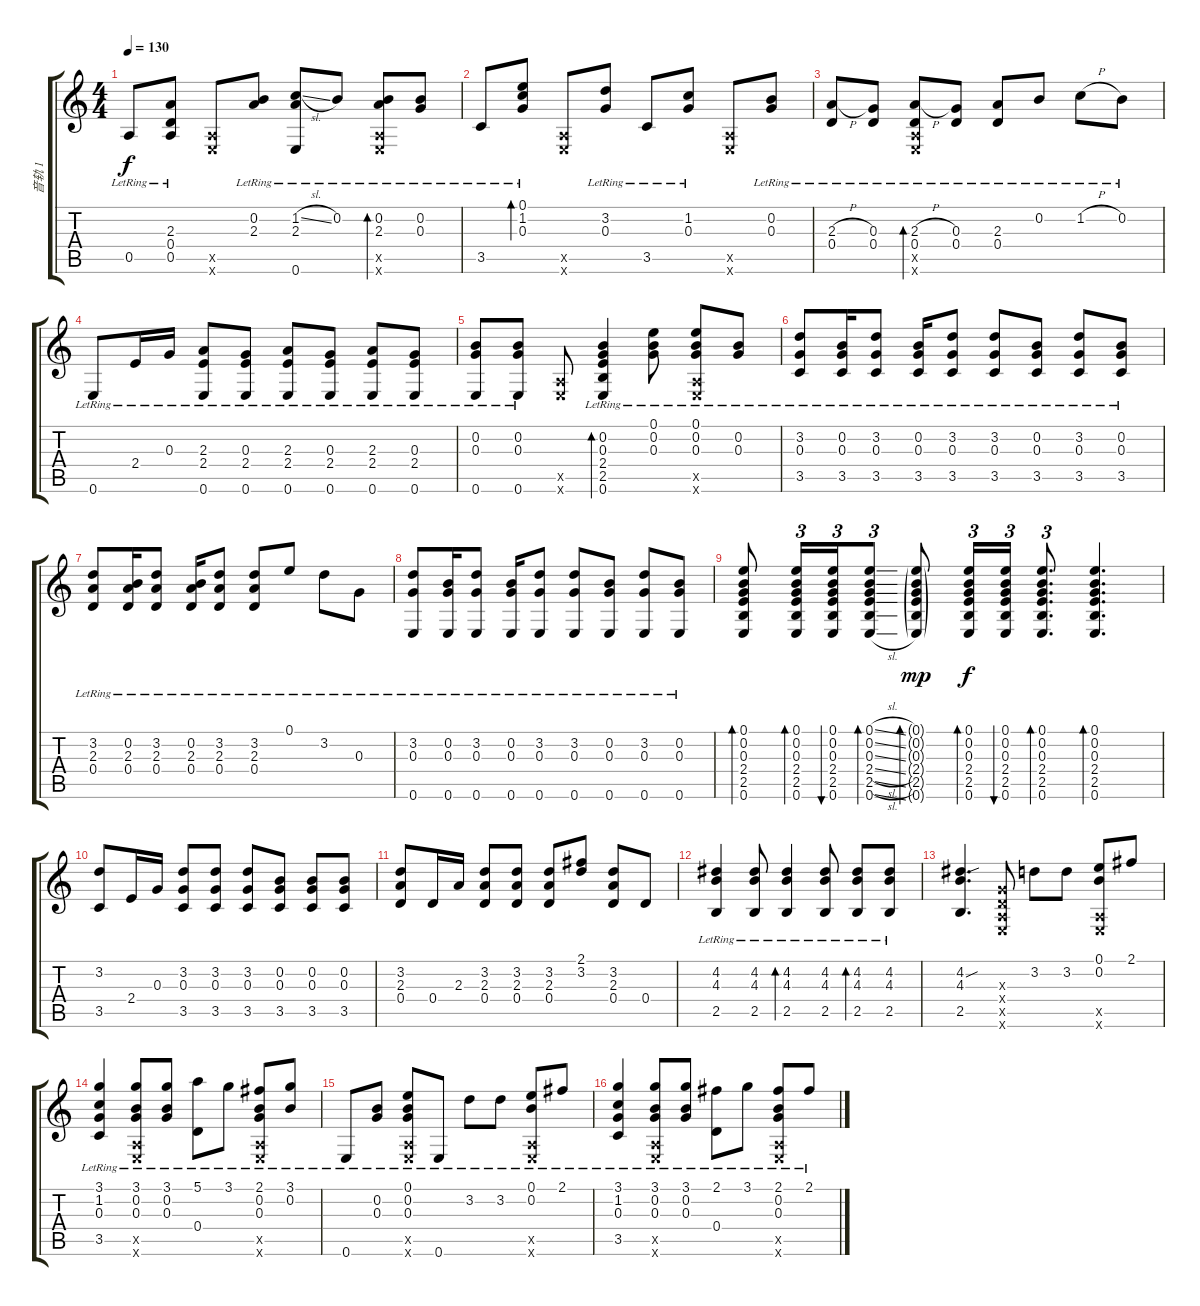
\track ("音轨 1" "音轨 1") {instrument acousticguitarsteel}
\staff {score tabs}
\tuning (E4 B3 G3 D3 A2 E2) {hide}
\ts (4 4)
\tempo 130
\clef g2
\ks c
0.5{lr}.8{dy f} (2.3{lr} 0.4{lr} 0.5{lr}).8 (0.5{x} 0.6{x}).8 (0.2{lr} 2.3{lr}).8 (1.2{sl lr} 2.3{lr} 0.6{lr}).8 0.2{lr}.8 (0.2{lr} 2.3{lr} 0.5{x} 0.6{x}).8{bd 60} (0.2{lr} 0.3{lr}).8 |
3.5{lr}.8 (0.1{lr} 1.2{lr} 0.3{lr}).8{bd 120} (0.5{x} 0.6{x}).8 (3.2{lr} 0.3{lr}).8 3.5{lr}.8 (1.2{lr} 0.3{lr}).8 (0.5{x} 0.6{x}).8 (0.2{lr} 0.3{lr}).8 |
(2.3{h lr} 0.4{lr}).8 (0.3{lr} 0.4{lr}).8 (2.3{h lr} 0.4{lr} 0.5{x} 0.6{x}).8{bd 60} (0.3{lr} 0.4{lr}).8 (2.3{lr} 0.4{lr}).8 0.2{lr}.8 1.2{h lr}.8 0.2{lr}.8 |
0.6{lr}.8 2.4{lr}.16 0.3{lr}.16 (2.3{lr} 2.4{lr} 0.6{lr}).8 (0.3{lr} 2.4{lr} 0.6{lr}).8 (2.3{lr} 2.4{lr} 0.6{lr}).8 (0.3{lr} 2.4{lr} 0.6{lr}).8 (2.3{lr} 2.4{lr} 0.6{lr}).8 (0.3{lr} 2.4{lr} 0.6{lr}).8 |
(0.2{lr} 0.3{lr} 0.6{lr}).8 (0.2{lr} 0.3{lr} 0.6{lr}).8 (0.5{x} 0.6{x}).8 (0.2{lr} 0.3{lr} 2.4{lr} 2.5{lr} 0.6{lr}).4{bd 60} (0.1{lr} 0.2{lr} 0.3{lr}).8 (0.1{lr} 0.2{lr} 0.3{lr} 0.5{x} 0.6{x}).8 (0.2{lr} 0.3{lr}).8 |
(3.2{lr} 0.3{lr} 3.5{lr}).8 (0.2{lr} 0.3{lr} 3.5{lr}).16 (3.2{lr} 0.3{lr} 3.5{lr}).8 (0.2{lr} 0.3{lr} 3.5{lr}).16 (3.2{lr} 0.3{lr} 3.5{lr}).8 (3.2{lr} 0.3{lr} 3.5{lr}).8 (0.2{lr} 0.3{lr} 3.5{lr}).8 (3.2{lr} 0.3{lr} 3.5{lr}).8 (0.2{lr} 0.3{lr} 3.5{lr}).8 |
(3.2{lr} 2.3{lr} 0.4{lr}).8 (0.2{lr} 2.3{lr} 0.4{lr}).16 (3.2{lr} 2.3{lr} 0.4{lr}).8 (0.2{lr} 2.3{lr} 0.4{lr}).16 (3.2{lr} 2.3{lr} 0.4{lr}).8 (3.2{lr} 2.3{lr} 0.4{lr}).8 0.1{lr}.8 3.2{lr}.8 0.3{lr}.8 |
(3.2{lr} 0.3{lr} 0.6{lr}).8 (0.2{lr} 0.3{lr} 0.6{lr}).16 (3.2{lr} 0.3{lr} 0.6{lr}).8 (0.2{lr} 0.3{lr} 0.6{lr}).16 (3.2{lr} 0.3{lr} 0.6{lr}).8 (3.2{lr} 0.3{lr} 0.6{lr}).8 (0.2{lr} 0.3{lr} 0.6{lr}).8 (3.2{lr} 0.3{lr} 0.6{lr}).8 (0.2{lr} 0.3{lr} 0.6{lr}).8 |
(0.1 0.2 0.3 2.4 2.5 0.6).8{bd 60} (0.1 0.2 0.3 2.4 2.5 0.6).16{tu (3 2) bd 60} (0.1 0.2 0.3 2.4 2.5 0.6).16{tu (3 2) bu 60} (0.1{sl} 0.2{sl} 0.3{sl} 2.4{sl} 2.5{sl} 0.6{sl}).8{tu (3 2) bd 60} (0.1{g} 0.2{g} 0.3{g} 2.4{g} 2.5{g} 0.6{g}).8{bd 60 dy mp} (0.1 0.2 0.3 2.4 2.5 0.6).16{tu (3 2) bd 60 dy f} (0.1 0.2 0.3 2.4 2.5 0.6).16{tu (3 2) bu 60} (0.1 0.2 0.3 2.4 2.5 0.6).8{d tu (3 2) bd 60} (0.1 0.2 0.3 2.4 2.5 0.6).4{d bd 60} |
(3.2 3.5).8 2.4.16 0.3.16 (3.2 0.3 3.5).8 (3.2 0.3 3.5).8 (3.2 0.3 3.5).8 (0.2 0.3 3.5).8 (0.2 0.3 3.5).8 (0.2 0.3 3.5).8 |
(3.2 2.3 0.4).8 0.4.16 2.3.16 (3.2 2.3 0.4).8 (3.2 2.3 0.4).8 (3.2 2.3 0.4).8 (2.1 3.2).8 (3.2 2.3 0.4).8 0.4.8 |
(4.2{lr} 4.3{lr} 2.5{lr}).4 (4.2{lr} 4.3{lr} 2.5{lr}).8 (4.2{lr} 4.3{lr} 2.5{lr}).4{bd 60} (4.2{lr} 4.3{lr} 2.5{lr}).8 (4.2{lr} 4.3{lr} 2.5{lr}).8{bd 60} (4.2 4.3 2.5{lr}).8 |
(4.2{sou} 4.3 2.5).4{d} (0.3{x} 0.4{x} 0.5{x} 0.6{x}).8 3.2.8 3.2.8 (0.1 0.2 0.5{x} 0.6{x}).8 2.1.8 |
(3.1{lr} 1.2{lr} 0.3{lr} 3.5{lr}).4 (3.1{lr} 0.2{lr} 0.3{lr} 0.5{x} 0.6{x}).8 (3.1{lr} 0.2{lr} 0.3{lr}).8 (5.1{lr} 0.4{lr}).8 3.1{lr}.8 (2.1{lr} 0.2{lr} 0.3{lr} 0.5{x} 0.6{x}).8 (3.1{lr} 0.2{lr}).8 |
0.6{lr}.8 (0.2{lr} 0.3{lr}).8 (0.1{lr} 0.2{lr} 0.3{lr} 0.5{x} 0.6{x}).8 0.6{lr}.8 3.2{lr}.8 3.2{lr}.8 (0.1{lr} 0.2{lr} 0.5{x} 0.6{x}).8 2.1{lr}.8 |
(3.1{lr} 1.2{lr} 0.3{lr} 3.5{lr}).4 (3.1{lr} 0.2{lr} 0.3{lr} 0.5{x} 0.6{x}).8 (3.1{lr} 0.2{lr} 0.3{lr}).8 (2.1{lr} 0.4{lr}).8 3.1{lr}.8 (2.1{lr} 0.2{lr} 0.3{lr} 0.5{x} 0.6{x}).8 2.1{lr}.8
